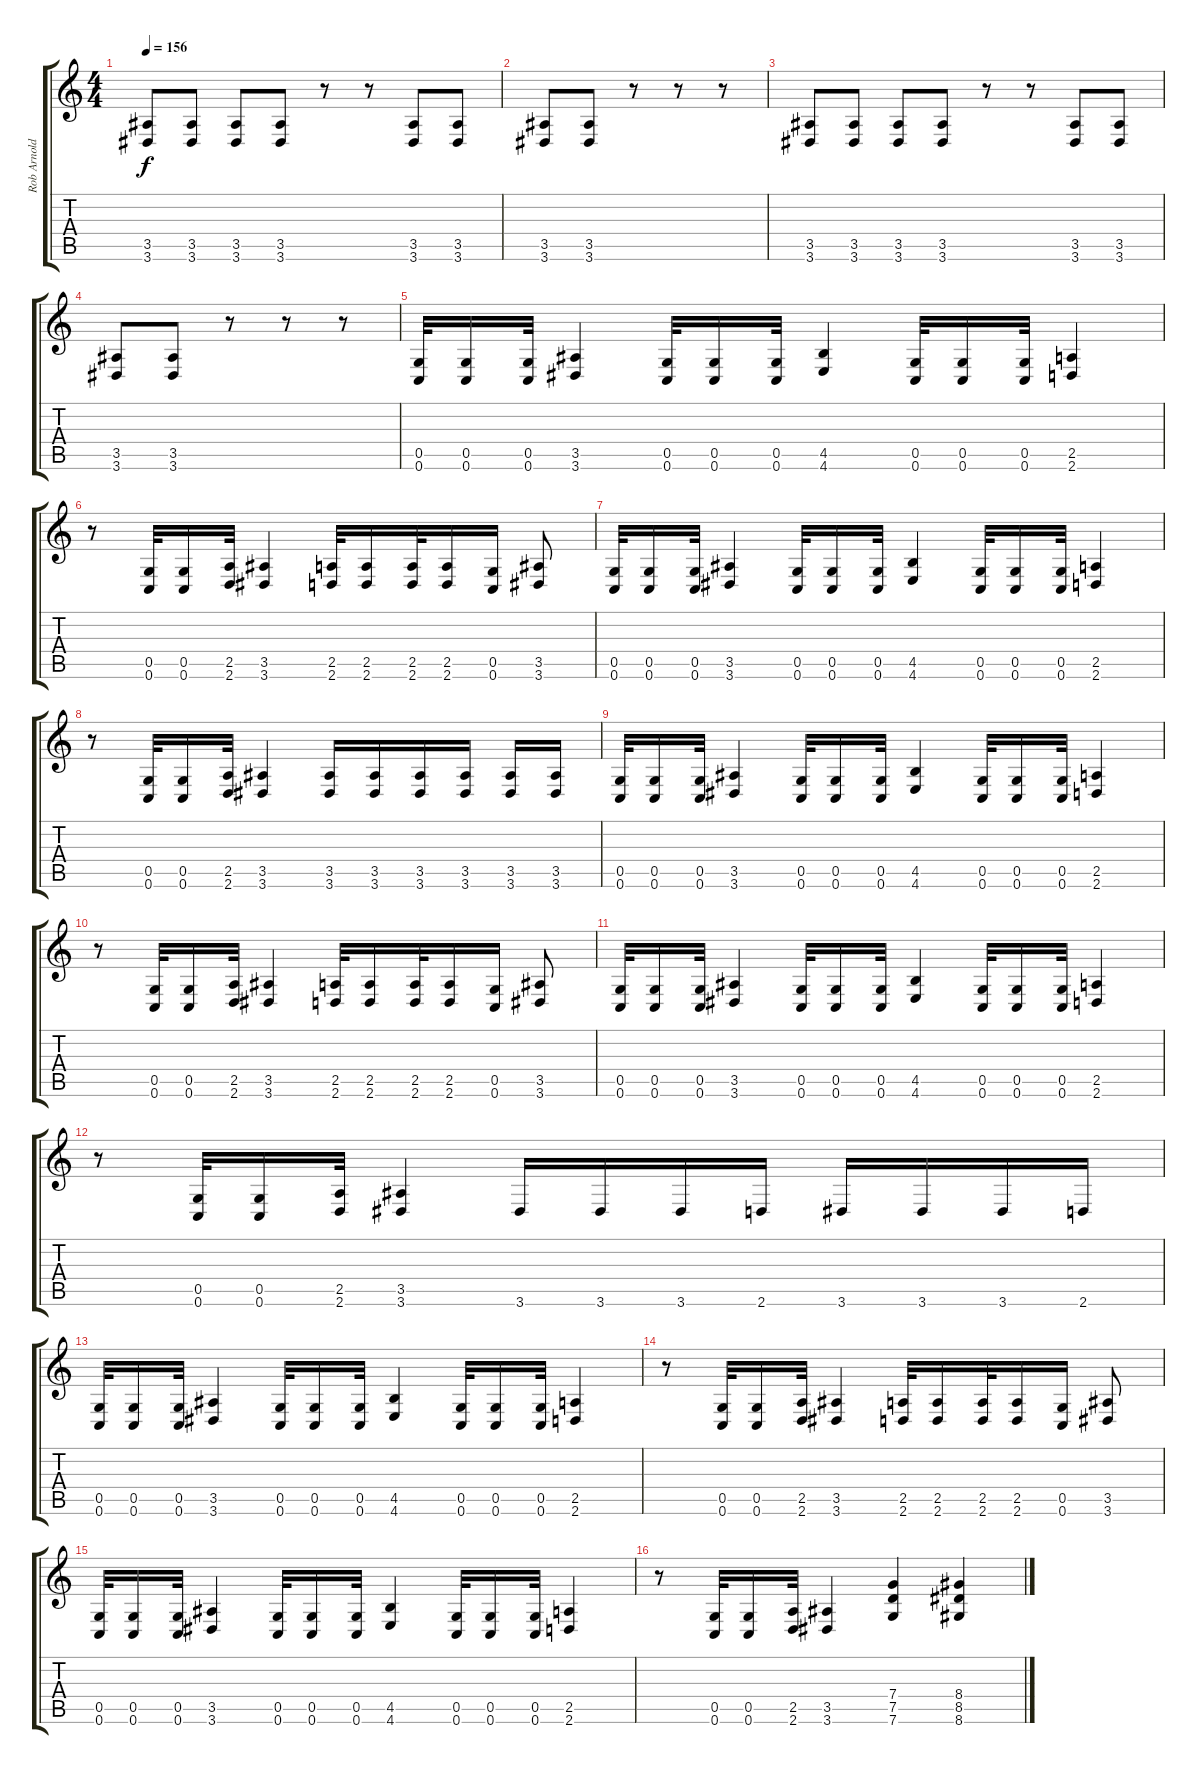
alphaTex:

\track ("Rob Arnold" "Rob Arnold") {instrument distortionguitar}
\staff {score tabs}
\tuning (D4 A3 F3 C3 G2 C2) {hide}
\ts (4 4)
\tempo 156
\clef g2
\ks c
(3.5 3.6).8{dy f} (3.5 3.6).8 (3.5 3.6).8 (3.5 3.6).8 r.8 r.8 (3.5 3.6).8 (3.5 3.6).8 |
(3.5 3.6).8 (3.5 3.6).8 r.8 r.8 r.8 |
(3.5 3.6).8 (3.5 3.6).8 (3.5 3.6).8 (3.5 3.6).8 r.8 r.8 (3.5 3.6).8 (3.5 3.6).8 |
(3.5 3.6).8 (3.5 3.6).8 r.8 r.8 r.8 |
(0.5 0.6).32 (0.5 0.6).16 (0.5 0.6).32 (3.5 3.6).4 (0.5 0.6).32 (0.5 0.6).16 (0.5 0.6).32 (4.5 4.6).4 (0.5 0.6).32 (0.5 0.6).16 (0.5 0.6).32 (2.5 2.6).4 |
r.8 (0.5 0.6).32 (0.5 0.6).16 (2.5 2.6).32 (3.5 3.6).4 (2.5 2.6).32 (2.5 2.6).16 (2.5 2.6).32 (2.5 2.6).16 (0.5 0.6).16 (3.5 3.6).8 |
(0.5 0.6).32 (0.5 0.6).16 (0.5 0.6).32 (3.5 3.6).4 (0.5 0.6).32 (0.5 0.6).16 (0.5 0.6).32 (4.5 4.6).4 (0.5 0.6).32 (0.5 0.6).16 (0.5 0.6).32 (2.5 2.6).4 |
r.8 (0.5 0.6).32 (0.5 0.6).16 (2.5 2.6).32 (3.5 3.6).4 (3.5 3.6).16 (3.5 3.6).16 (3.5 3.6).16 (3.5 3.6).16 (3.5 3.6).16 (3.5 3.6).16 |
(0.5 0.6).32 (0.5 0.6).16 (0.5 0.6).32 (3.5 3.6).4 (0.5 0.6).32 (0.5 0.6).16 (0.5 0.6).32 (4.5 4.6).4 (0.5 0.6).32 (0.5 0.6).16 (0.5 0.6).32 (2.5 2.6).4 |
r.8 (0.5 0.6).32 (0.5 0.6).16 (2.5 2.6).32 (3.5 3.6).4 (2.5 2.6).32 (2.5 2.6).16 (2.5 2.6).32 (2.5 2.6).16 (0.5 0.6).16 (3.5 3.6).8 |
(0.5 0.6).32 (0.5 0.6).16 (0.5 0.6).32 (3.5 3.6).4 (0.5 0.6).32 (0.5 0.6).16 (0.5 0.6).32 (4.5 4.6).4 (0.5 0.6).32 (0.5 0.6).16 (0.5 0.6).32 (2.5 2.6).4 |
r.8 (0.5 0.6).32 (0.5 0.6).16 (2.5 2.6).32 (3.5 3.6).4 3.6.16 3.6.16 3.6.16 2.6.16 3.6.16 3.6.16 3.6.16 2.6.16 |
(0.5 0.6).32 (0.5 0.6).16 (0.5 0.6).32 (3.5 3.6).4 (0.5 0.6).32 (0.5 0.6).16 (0.5 0.6).32 (4.5 4.6).4 (0.5 0.6).32 (0.5 0.6).16 (0.5 0.6).32 (2.5 2.6).4 |
r.8 (0.5 0.6).32 (0.5 0.6).16 (2.5 2.6).32 (3.5 3.6).4 (2.5 2.6).32 (2.5 2.6).16 (2.5 2.6).32 (2.5 2.6).16 (0.5 0.6).16 (3.5 3.6).8 |
(0.5 0.6).32 (0.5 0.6).16 (0.5 0.6).32 (3.5 3.6).4 (0.5 0.6).32 (0.5 0.6).16 (0.5 0.6).32 (4.5 4.6).4 (0.5 0.6).32 (0.5 0.6).16 (0.5 0.6).32 (2.5 2.6).4 |
r.8 (0.5 0.6).32 (0.5 0.6).16 (2.5 2.6).32 (3.5 3.6).4 (7.4 7.5 7.6).4 (8.4 8.5 8.6).4
